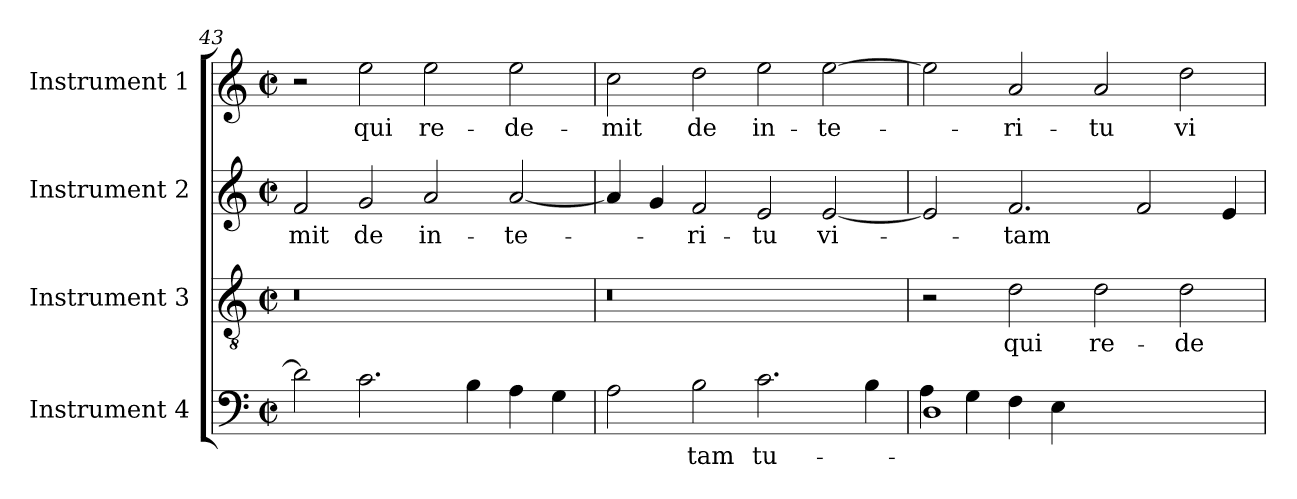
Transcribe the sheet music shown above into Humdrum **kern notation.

**kern	**text	**kern	**text	**kern	**text	**kern	**text
*part4	*part4	*part3	*part3	*part2	*part2	*part1	*part1
*staff4	*staff4	*staff3	*staff3	*staff2	*staff2	*staff1	*staff1
*I"Instrument 4	*	*I"Instrument 3	*	*I"Instrument 2	*	*I"Instrument 1	*
*clefF4	*	*clefGv2	*	*clefG2	*	*clefG2	*
*M2/2	*	*M2/2	*	*M2/2	*	*M2/2	*
*met(c|)	*	*met(c|)	*	*met(c|)	*	*met(c|)	*
=43	=43	=43	=43	=43	=43	=43	=43
!	!	!	!	!	!LO:LY:b:cj	!	!
2d\]	.	0r	.	2f/	-mit	2r	.
!	!	!	!	!	!LO:LY:b:cj	!	!LO:LY:b:cj
2.c\	.	.	.	2g/	de	2ee\	qui
!	!	!	!	!	!LO:LY:b:cj	!	!LO:LY:b:cj
.	.	.	.	2a/	in-	2ee\	re-
4B\	.	.	.	.	.	.	.
!	!	!	!	!	!LO:LY:b:cj	!	!LO:LY:b:cj
4A\	.	.	.	[>2a/	-te-	2ee\	-de-
4G\	.	.	.	.	.	.	.
!!LO:LB:g=z
=44	=44	=44	=44	=44	=44	=44	=44
!	!	!	!	!	!	!	!LO:LY:b:cj
2A\	.	0r	.	4a/]	.	2cc\	-mit
.	.	.	.	4g/	.	.	.
!	!LO:LY:b:cj	!	!	!	!LO:LY:b:cj	!	!LO:LY:b:cj
2B\	-tam	.	.	2f/	-ri-	2dd\	de
!	!LO:LY:b:cj	!	!	!	!LO:LY:b:cj	!	!LO:LY:b:cj
2.c\	tu-	.	.	2e/	-tu	2ee\	in-
!	!	!	!	!	!LO:LY:b:cj	!	!LO:LY:b:cj
.	.	.	.	[<2e/	vi-	[>2ee\	-te-
4B\	.	.	.	.	.	.	.
=45	=45	=45	=45	=45	=45	=45	=45
*^	*	*	*	*	*	*	*
1D	4A\	.	2r	.	2e/]	.	2ee\]	.
.	4G\	.	.	.	.	.	.	.
!	!	!	!	!LO:LY:b:cj	!	!LO:LY:b:cj	!	!LO:LY:b:cj
.	4F\	.	2d\	qui	2.f/	-tam	2a/	-ri-
.	4E\	.	.	.	.	.	.	.
!	!	!	!	!LO:LY:b:cj	!	!	!	!LO:LY:b:cj
1ryy	1ryy	.	2d\	re-	.	.	2a/	-tu
.	.	.	.	.	2f/	.	.	.
!	!	!	!	!LO:LY:b:cj	!	!	!	!LO:LY:b:cj
.	.	.	2d\	-de-	.	.	2dd\	vi-
.	.	.	.	.	4e/	.	.	.
*v	*v	*	*	*	*	*	*	*
=	=	=	=	=	=	=	=
*-	*-	*-	*-	*-	*-	*-	*-
